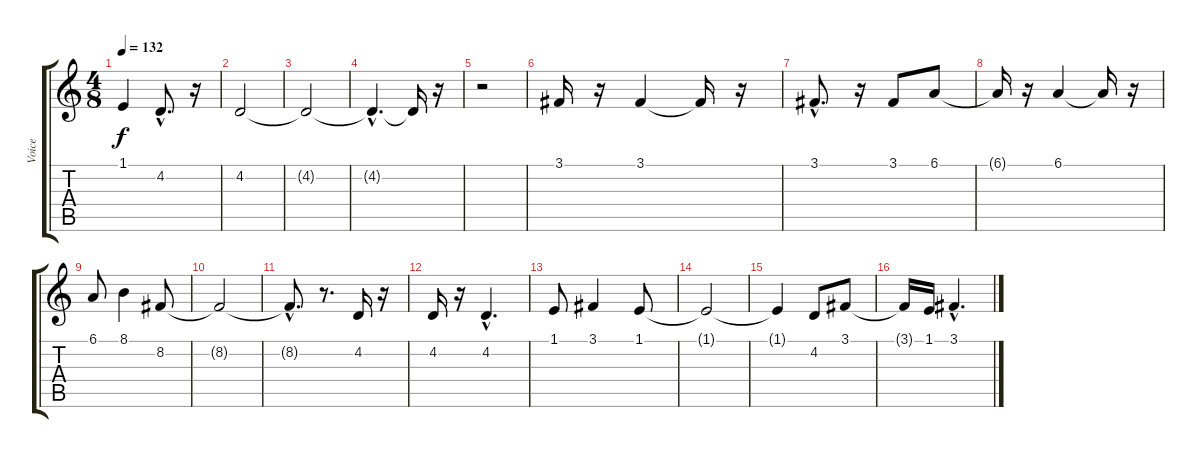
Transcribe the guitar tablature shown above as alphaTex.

\track ("Voice" "Voice") {instrument tenorsax}
\staff {score tabs}
\tuning (Eb4 Bb3 Gb3 Db3 Ab2 Eb2) {hide}
\ts (4 8)
\tempo 132
\clef g2
\ks c
1.1{t}.4{dy f} 4.2{hac}.8{d} r.16 |
4.2.2 |
4.2{t}.2 |
4.2{hac t}.4{d} 4.2{t}.16 r.16 |
r.2 |
3.1.16 r.16 3.1.4 3.1{t}.16 r.16 |
3.1{hac}.8{d} r.16 3.1.8 6.1.8 |
6.1{t}.16 r.16 6.1.4 6.1{t}.16 r.16 |
6.1.8 8.1.4 8.2.8 |
8.2{t}.2 |
8.2{hac t}.8{d} r.8{d} 4.2.16 r.16 |
4.2.16 r.16 4.2{hac}.4{d} |
1.1.8 3.1.4 1.1.8 |
1.1{t}.2 |
1.1{t}.4 4.2.8 3.1.8 |
3.1{t}.16 1.1.16 3.1{hac}.4{d}
